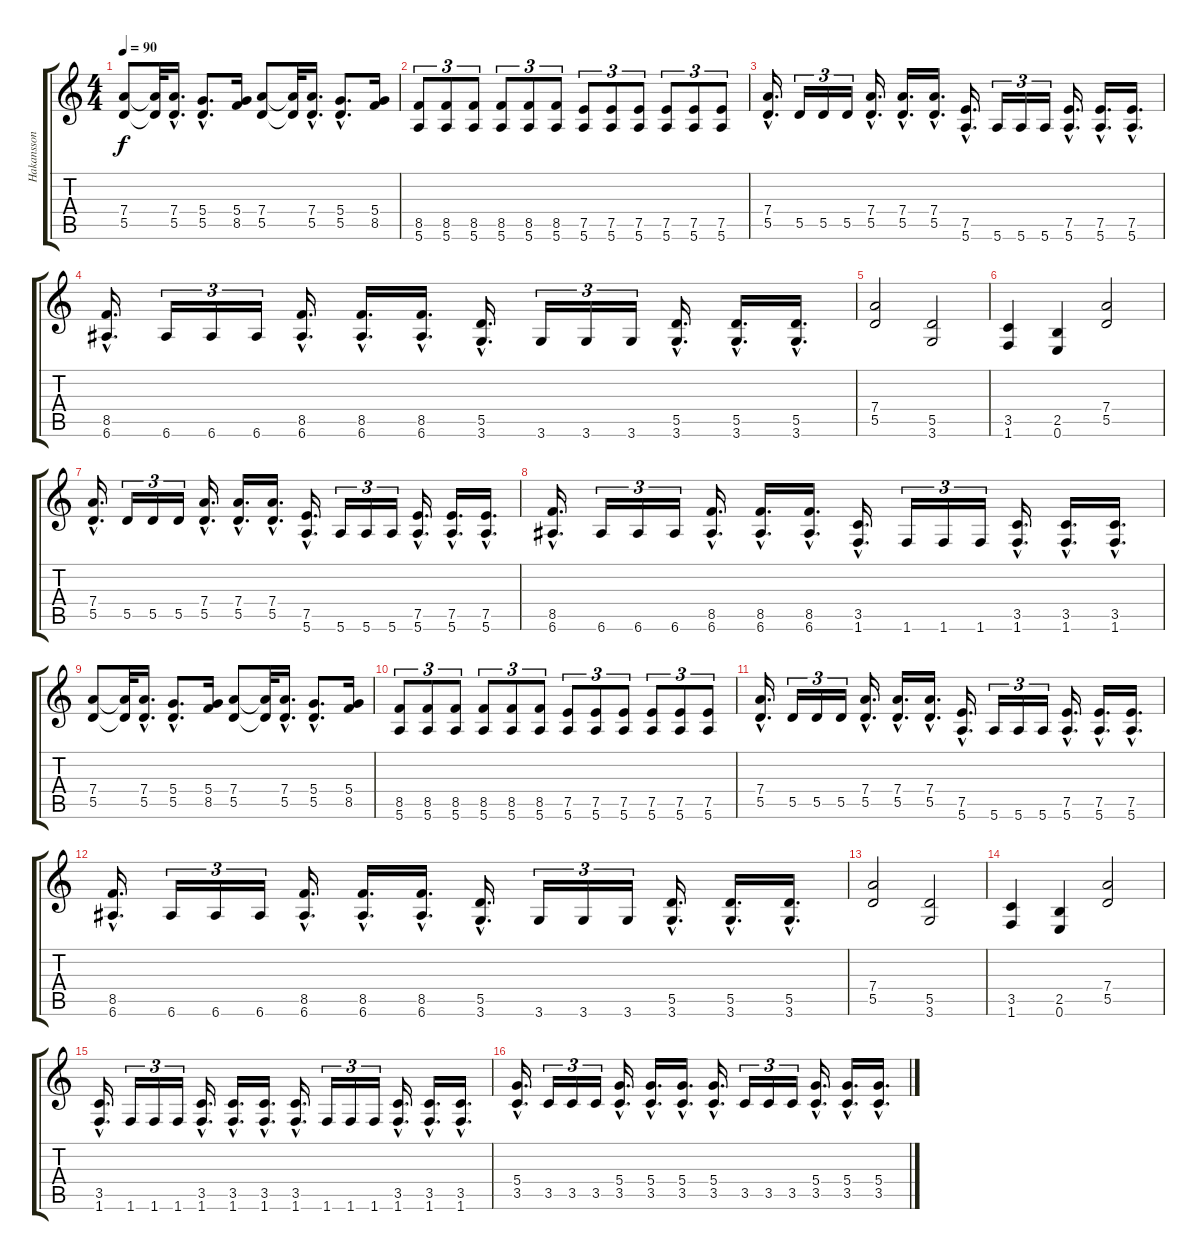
\track ("Hakansson" "Hakansson") {instrument distortionguitar}
\staff {score tabs}
\tuning (E4 B3 G3 D3 A2 E2) {hide}
\ts (4 4)
\tempo 90
\clef g2
\ks c
(7.4 5.5).8{dy f} (7.4{t} 5.5{t}).32 (7.4{hac} 5.5{hac}).16{d} (5.4{hac} 5.5{hac}).8{d} (5.4 8.5).16 (7.4 5.5).8 (7.4{t} 5.5{t}).32 (7.4{hac} 5.5{hac}).16{d} (5.4{hac} 5.5{hac}).8{d} (5.4 8.5).16 |
(8.5 5.6).8{tu (3 2)} (8.5 5.6).8{tu (3 2)} (8.5 5.6).8{tu (3 2)} (8.5 5.6).8{tu (3 2)} (8.5 5.6).8{tu (3 2)} (8.5 5.6).8{tu (3 2)} (7.5 5.6).8{tu (3 2)} (7.5 5.6).8{tu (3 2)} (7.5 5.6).8{tu (3 2)} (7.5 5.6).8{tu (3 2)} (7.5 5.6).8{tu (3 2)} (7.5 5.6).8{tu (3 2)} |
(7.4{hac} 5.5{hac}).16{d} 5.5.16{tu (3 2)} 5.5.16{tu (3 2)} 5.5.16{tu (3 2)} (7.4{hac} 5.5{hac}).16{d} (7.4{hac} 5.5{hac}).16{d} (7.4{hac} 5.5{hac}).16{d} (7.5{hac} 5.6{hac}).16{d} 5.6.16{tu (3 2)} 5.6.16{tu (3 2)} 5.6.16{tu (3 2)} (7.5{hac} 5.6{hac}).16{d} (7.5{hac} 5.6{hac}).16{d} (7.5{hac} 5.6{hac}).16{d} |
(8.5{hac} 6.6{hac}).16{d} 6.6.16{tu (3 2)} 6.6.16{tu (3 2)} 6.6.16{tu (3 2)} (8.5{hac} 6.6{hac}).16{d} (8.5{hac} 6.6{hac}).16{d} (8.5{hac} 6.6{hac}).16{d} (5.5{hac} 3.6{hac}).16{d} 3.6.16{tu (3 2)} 3.6.16{tu (3 2)} 3.6.16{tu (3 2)} (5.5{hac} 3.6{hac}).16{d} (5.5{hac} 3.6{hac}).16{d} (5.5{hac} 3.6{hac}).16{d} |
(7.4 5.5).2 (5.5 3.6).2 |
(3.5 1.6).4 (2.5 0.6).4 (7.4 5.5).2 |
(7.4{hac} 5.5{hac}).16{d} 5.5.16{tu (3 2)} 5.5.16{tu (3 2)} 5.5.16{tu (3 2)} (7.4{hac} 5.5{hac}).16{d} (7.4{hac} 5.5{hac}).16{d} (7.4{hac} 5.5{hac}).16{d} (7.5{hac} 5.6{hac}).16{d} 5.6.16{tu (3 2)} 5.6.16{tu (3 2)} 5.6.16{tu (3 2)} (7.5{hac} 5.6{hac}).16{d} (7.5{hac} 5.6{hac}).16{d} (7.5{hac} 5.6{hac}).16{d} |
(8.5{hac} 6.6{hac}).16{d} 6.6.16{tu (3 2)} 6.6.16{tu (3 2)} 6.6.16{tu (3 2)} (8.5{hac} 6.6{hac}).16{d} (8.5{hac} 6.6{hac}).16{d} (8.5{hac} 6.6{hac}).16{d} (3.5{hac} 1.6{hac}).16{d} 1.6.16{tu (3 2)} 1.6.16{tu (3 2)} 1.6.16{tu (3 2)} (3.5{hac} 1.6{hac}).16{d} (3.5{hac} 1.6{hac}).16{d} (3.5{hac} 1.6{hac}).16{d} |
(7.4 5.5).8 (7.4{t} 5.5{t}).32 (7.4{hac} 5.5{hac}).16{d} (5.4{hac} 5.5{hac}).8{d} (5.4 8.5).16 (7.4 5.5).8 (7.4{t} 5.5{t}).32 (7.4{hac} 5.5{hac}).16{d} (5.4{hac} 5.5{hac}).8{d} (5.4 8.5).16 |
(8.5 5.6).8{tu (3 2)} (8.5 5.6).8{tu (3 2)} (8.5 5.6).8{tu (3 2)} (8.5 5.6).8{tu (3 2)} (8.5 5.6).8{tu (3 2)} (8.5 5.6).8{tu (3 2)} (7.5 5.6).8{tu (3 2)} (7.5 5.6).8{tu (3 2)} (7.5 5.6).8{tu (3 2)} (7.5 5.6).8{tu (3 2)} (7.5 5.6).8{tu (3 2)} (7.5 5.6).8{tu (3 2)} |
(7.4{hac} 5.5{hac}).16{d} 5.5.16{tu (3 2)} 5.5.16{tu (3 2)} 5.5.16{tu (3 2)} (7.4{hac} 5.5{hac}).16{d} (7.4{hac} 5.5{hac}).16{d} (7.4{hac} 5.5{hac}).16{d} (7.5{hac} 5.6{hac}).16{d} 5.6.16{tu (3 2)} 5.6.16{tu (3 2)} 5.6.16{tu (3 2)} (7.5{hac} 5.6{hac}).16{d} (7.5{hac} 5.6{hac}).16{d} (7.5{hac} 5.6{hac}).16{d} |
(8.5{hac} 6.6{hac}).16{d} 6.6.16{tu (3 2)} 6.6.16{tu (3 2)} 6.6.16{tu (3 2)} (8.5{hac} 6.6{hac}).16{d} (8.5{hac} 6.6{hac}).16{d} (8.5{hac} 6.6{hac}).16{d} (5.5{hac} 3.6{hac}).16{d} 3.6.16{tu (3 2)} 3.6.16{tu (3 2)} 3.6.16{tu (3 2)} (5.5{hac} 3.6{hac}).16{d} (5.5{hac} 3.6{hac}).16{d} (5.5{hac} 3.6{hac}).16{d} |
(7.4 5.5).2 (5.5 3.6).2 |
(3.5 1.6).4 (2.5 0.6).4 (7.4 5.5).2 |
(3.5{hac} 1.6{hac}).16{d} 1.6.16{tu (3 2)} 1.6.16{tu (3 2)} 1.6.16{tu (3 2)} (3.5{hac} 1.6{hac}).16{d} (3.5{hac} 1.6{hac}).16{d} (3.5{hac} 1.6{hac}).16{d} (3.5{hac} 1.6{hac}).16{d} 1.6.16{tu (3 2)} 1.6.16{tu (3 2)} 1.6.16{tu (3 2)} (3.5{hac} 1.6{hac}).16{d} (3.5{hac} 1.6{hac}).16{d} (3.5{hac} 1.6{hac}).16{d} |
(5.4{hac} 3.5{hac}).16{d} 3.5.16{tu (3 2)} 3.5.16{tu (3 2)} 3.5.16{tu (3 2)} (5.4{hac} 3.5{hac}).16{d} (5.4{hac} 3.5{hac}).16{d} (5.4{hac} 3.5{hac}).16{d} (5.4{hac} 3.5{hac}).16{d} 3.5.16{tu (3 2)} 3.5.16{tu (3 2)} 3.5.16{tu (3 2)} (5.4{hac} 3.5{hac}).16{d} (5.4{hac} 3.5{hac}).16{d} (5.4{hac} 3.5{hac}).16{d}
